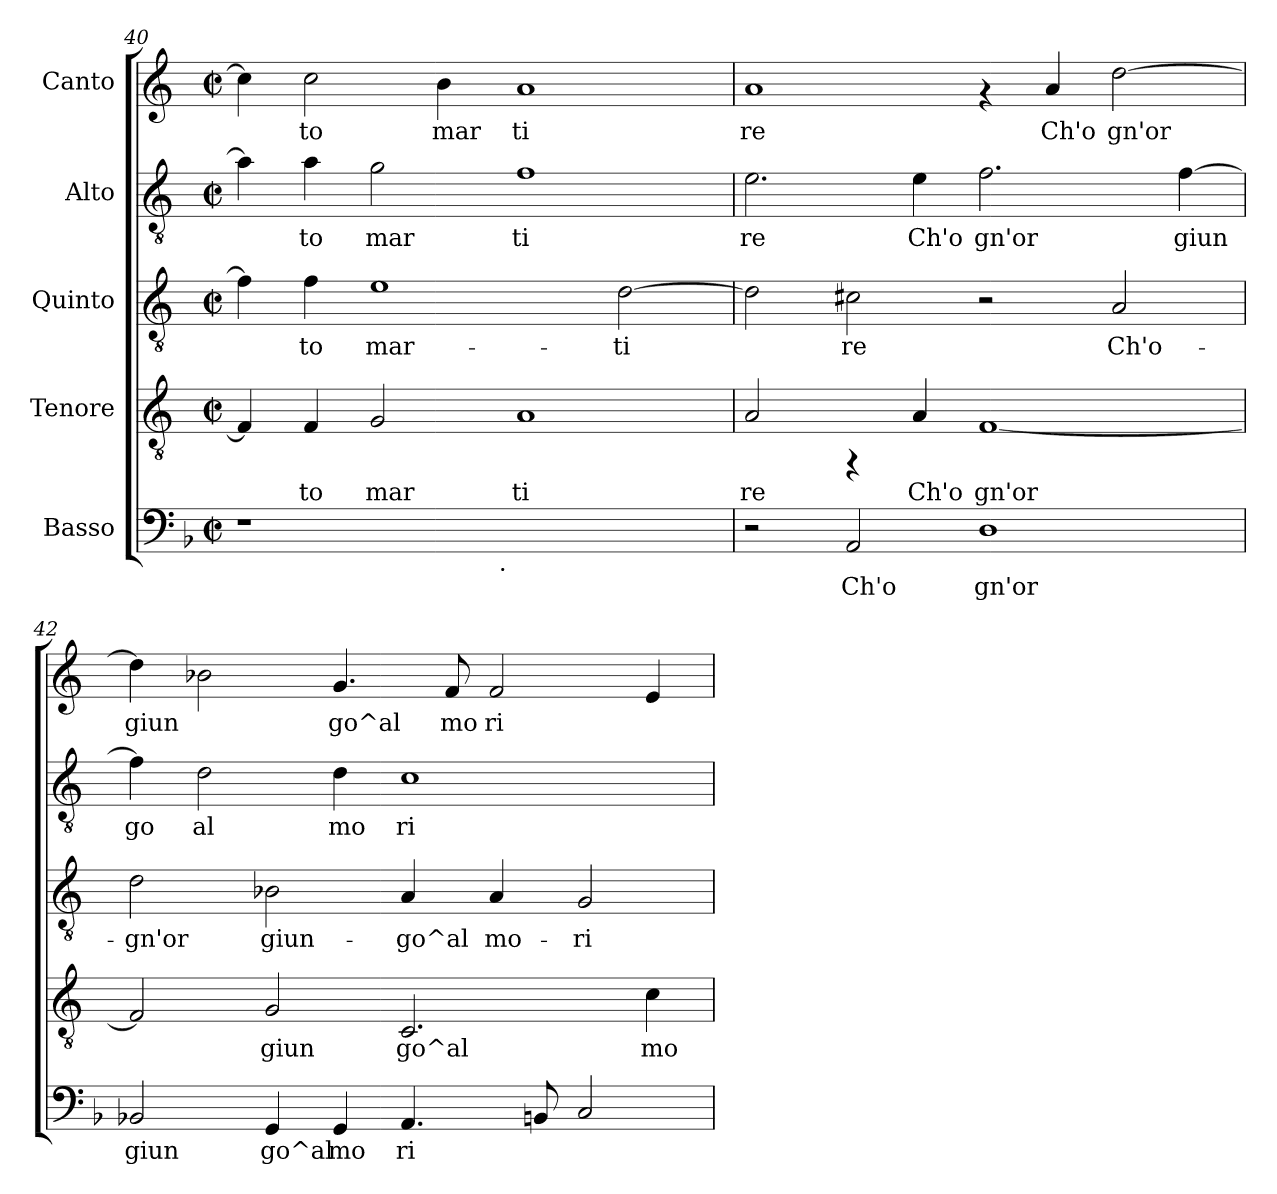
**kern	**text	**kern	**text	**kern	**text	**kern	**text	**kern	**text
*part5	*part5	*part4	*part4	*part3	*part3	*part2	*part2	*part1	*part1
*staff5	*staff5	*staff4	*staff4	*staff3	*staff3	*staff2	*staff2	*staff1	*staff1
*I"Basso	*	*I"Tenore	*	*I"Quinto	*	*I"Alto	*	*I"Canto	*
*clefF4	*	*clefGv2	*	*clefGv2	*	*clefGv2	*	*clefG2	*
*	*	*ITrd-3c-5	*	*ITrd-3c-5	*	*ITrd-3c-5	*	*ITrd-3c-5	*
*k[b-]	*	*k[b-]	*	*k[b-]	*	*k[b-]	*	*k[b-]	*
*F:	*	*F:	*	*F:	*	*F:	*	*F:	*
*M2/2	*	*M2/2	*	*M2/2	*	*M2/2	*	*M2/2	*
*met(c|)	*	*met(c|)	*	*met(c|)	*	*met(c|)	*	*met(c|)	*
=40	=40	=40	=40	=40	=40	=40	=40	=40	=40
!	!	!	!LO:LY:b:cj	!	!LO:LY:b:cj	!	!LO:LY:b:cj	!	!LO:LY:b:cj
*^	*	*	*	*	*	*	*	*	*
1r	2ryy	.	4B-/]	.	4b-\]	--	4dd\]	.	4ff\]	.
!	!	!	!	!LO:LY:b:cj	!	!LO:LY:b:cj	!	!LO:LY:b:cj	!	!LO:LY:b:cj
.	.	.	4B-/	to	4b-\	-to	4dd\	to	2ff\	to
!	!	!	!	!LO:LY:b:cj	!	!LO:LY:b:cj	!	!LO:LY:b:cj	!	!
.	4...ryy	.	2c/	mar	1a	mar-	2cc\	mar	.	.
!	!	!	!	!	!	!	!	!	!	!LO:LY:b:cj
.	.	.	.	.	.	.	.	.	4ee\	mar
!	!LO:TX:b:t=.	!	!	!	!	!	!	!	!	!
.	1ryy	.	.	.	.	.	.	.	.	.
!	!	!	!	!LO:LY:b:cj	!	!	!	!LO:LY:b:cj	!	!LO:LY:b:cj
1ryy	.	.	1d	ti	.	.	1b-	ti	1dd	ti
!	!	!	!	!	!	!LO:LY:b:cj	!	!	!	!
.	.	.	.	.	[>2g\	-ti-	.	.	.	.
.	32ryy	.	.	.	.	.	.	.	.	.
=41	=41	=41	=41	=41	=41	=41	=41	=41	=41	=41
!	!	!	!	!LO:LY:b:cj	!	!LO:LY:b:cj	!	!LO:LY:b:cj	!	!LO:LY:b:cj
*v	*v	*	*	*	*	*	*	*	*	*
2r	.	2d/	re	2g\]	--	2.a\	re	1dd	re
!	!LO:LY:b:cj	!	!	!	!LO:LY:b:cj	!	!	!	!
2AA/	Ch'o	4rFF	.	2f#X\	-re	.	.	.	.
!	!	!	!LO:LY:b:cj	!	!	!	!LO:LY:b:cj	!	!
.	.	4d/	Ch'o	.	.	4a\	Ch'o	.	.
!	!LO:LY:b:cj	!	!LO:LY:b:cj	!	!	!	!LO:LY:b:cj	!	!
1D	gn'or	[<1B-	gn'or	2r	.	2.b-\	gn'or	4rf	.
!	!	!	!	!	!	!	!	!	!LO:LY:b:cj
.	.	.	.	.	.	.	.	4dd/	Ch'o
!	!	!	!	!	!LO:LY:b:cj	!	!	!	!LO:LY:b:cj
.	.	.	.	2d/	Ch'o-	.	.	[>2gg\	gn'or
!	!	!	!	!	!	!	!LO:LY:b:cj	!	!
.	.	.	.	.	.	[>4b-\	giun	.	.
=42	=42	=42	=42	=42	=42	=42	=42	=42	=42
!	!LO:LY:b:cj	!	!LO:LY:b:cj	!	!LO:LY:b:cj	!	!LO:LY:b:cj	!	!LO:LY:b:cj
2BB-X/	giun	2B-/]	.	2g\	-gn'or	4b-\]	go	4gg\]	giun
!	!	!	!	!	!	!	!LO:LY:b:cj	!	!LO:LY:b:cj
.	.	.	.	.	.	2g\	al	2ee-X\	.
!	!LO:LY:b:cj	!	!LO:LY:b:cj	!	!LO:LY:b:cj	!	!	!	!
4GG/	go^al	2c/	giun	2e-X\	giun-	.	.	.	.
!	!LO:LY:b:cj	!	!	!	!	!	!LO:LY:b:cj	!	!LO:LY:b:cj
4GG/	mo	.	.	.	.	4g\	mo	4.cc/	go^al
!	!LO:LY:b:cj	!	!LO:LY:b:cj	!	!LO:LY:b:cj	!	!LO:LY:b:cj	!	!
4.AA/	ri	2.F/	go^al	4d/	-go^al	1f	ri	.	.
!	!	!	!	!	!	!	!	!	!LO:LY:b:cj
.	.	.	.	.	.	.	.	8b-/	mo
!	!	!	!	!	!LO:LY:b:cj	!	!	!	!LO:LY:b:cj
.	.	.	.	4d/	mo-	.	.	2b-/	ri
!	!LO:LY:b:cj	!	!	!	!	!	!	!	!
8BB/	.	.	.	.	.	.	.	.	.
!	!LO:LY:b:cj	!	!	!	!LO:LY:b:cj	!	!	!	!
2C/	.	.	.	2c/	-ri-	.	.	.	.
!	!	!	!LO:LY:b:cj	!	!	!	!	!	!LO:LY:b:cj
.	.	4f\	mo	.	.	.	.	4a/	.
=	=	=	=	=	=	=	=	=	=
*-	*-	*-	*-	*-	*-	*-	*-	*-	*-
